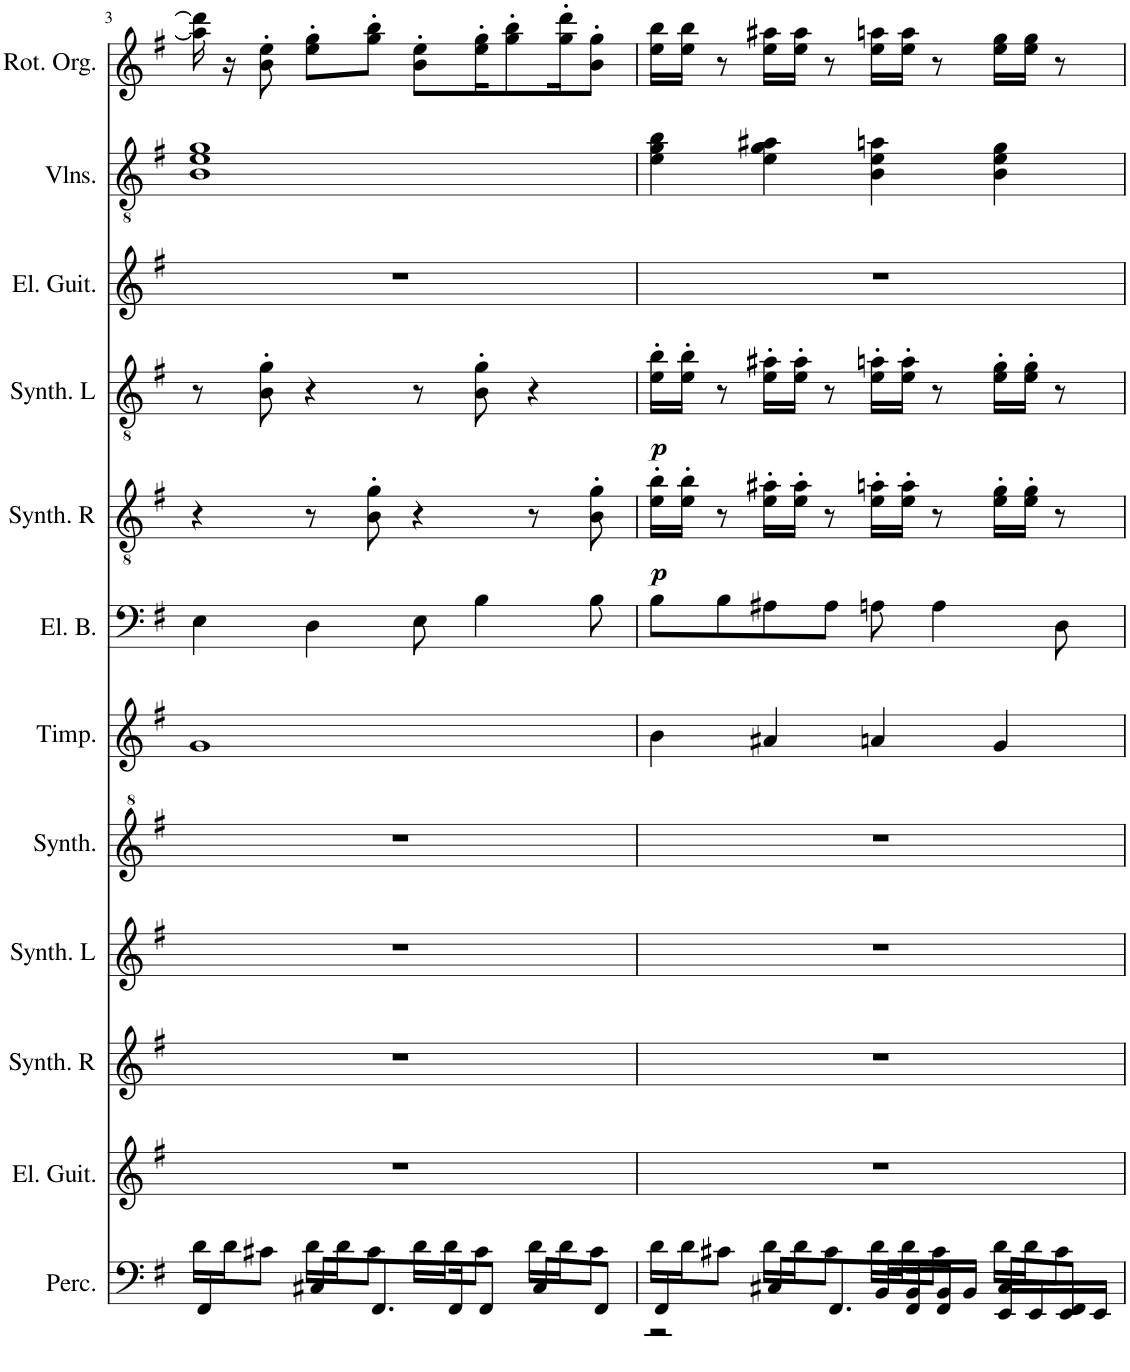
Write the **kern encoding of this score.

**kern	**kern	**kern	**kern	**kern	**kern	**kern	**kern	**dynam	**kern	**dynam	**kern	**kern	**kern
*part12	*part11	*part10	*part9	*part8	*part7	*part6	*part5	*part5	*part4	*part4	*part3	*part2	*part1
*staff12	*staff11	*staff10	*staff9	*staff8	*staff7	*staff6	*staff5	*staff5	*staff4	*staff4	*staff3	*staff2	*staff1
*I"パーカッション	*I"エレキギター	*I"矩形波 R	*I"矩形波 L	*I"正弦波	*I"ティンパニ	*I"エレキベース	*I"矩形波 R	*	*I"矩形波 L	*	*I"エレキギター	*I"ヴァイオリン	*I"ロータリーオルガン
!!LO:PB:g=z
*clefF4	*clefG2	*clefG2	*clefG2	*clefG^2	*clefG2	*clefF4	*clefGv2	*	*clefGv2	*	*clefG2	*clefGv2	*clefG2
*k[f#]	*k[f#]	*k[f#]	*k[f#]	*k[f#]	*k[f#]	*k[f#]	*k[f#]	*	*k[f#]	*	*k[f#]	*k[f#]	*k[f#]
*M4/4	*M4/4	*M4/4	*M4/4	*M4/4	*M4/4	*M4/4	*M4/4	*	*M4/4	*	*M4/4	*M4/4	*M4/4
=3	=3	=3	=3	=3	=3	=3	=3	=3	=3	=3	=3	=3	=3
*^	*	*	*	*	*	*	*	*	*	*	*	*	*
4FF#/	16d\LL	1r	1r	1r	1r	1g	4E\	4r	.	8r	.	1r	1B 1e 1g	16aa\] 16ddd\]
.	16d\J	.	.	.	.	.	.	.	.	.	.	.	.	16r
.	8c#X\J	.	.	.	.	.	.	.	.	8B\' 8g\'	.	.	.	8b\' 8ee\'
8C#X/L	16d\LL	.	.	.	.	.	4D\	8r	.	4r	.	.	.	8ee\' 8gg\'L
.	16d\J	.	.	.	.	.	.	.	.	.	.	.	.	.
8.FF#/	8c#\J	.	.	.	.	.	.	8B\' 8g\'	.	.	.	.	.	8gg\' 8bb\'J
.	16d\LL	.	.	.	.	.	8E\	4r	.	8r	.	.	.	8b\' 8ee\'L
16FF#/K	16d\J	.	.	.	.	.	.	.	.	.	.	.	.	.
8FF#/J	8c#\J	.	.	.	.	.	4B\	.	.	8B\' 8g\'	.	.	.	16ee\' 16gg\'K
.	.	.	.	.	.	.	.	.	.	.	.	.	.	8gg\' 8bb\'
8C#/L	16d\LL	.	.	.	.	.	.	8r	.	4r	.	.	.	.
.	16d\J	.	.	.	.	.	.	.	.	.	.	.	.	16gg\' 16ddd\'K
8FF#/J	8c#\J	.	.	.	.	.	8B\	8B\' 8g\'	.	.	.	.	.	8b\' 8gg\'J
=4	=4	=4	=4	=4	=4	=4	=4	=4	=4	=4	=4	=4	=4	=4
*	*^	*	*	*	*	*	*	*	*	*	*	*	*	*
!	!	!	!	!	!	!	!	!	!	!LO:DY:b	!	!LO:DY:b	!	!	!
4FF#/	16d\LL	2r	1r	1r	1r	1r	4b\	8B\L	16e\' 16b\'LL	p	16e\' 16b\'LL	p	1r	4e\ 4g\ 4b\	16ee\ 16bb\LL
.	16d\J	.	.	.	.	.	.	.	16e\' 16b\'JJ	.	16e\' 16b\'JJ	.	.	.	16ee\ 16bb\JJ
.	8c#X\J	.	.	.	.	.	.	8B\	8r	.	8r	.	.	.	8r
8C#X/L	16d\LL	.	.	.	.	.	4a#X/	8A#X\	16e\' 16a#X\'LL	.	16e\' 16a#X\'LL	.	.	4e\ 4g\ 4a#X\	16ee\ 16aa#X\LL
.	16d\J	.	.	.	.	.	.	.	16e\' 16a#\'JJ	.	16e\' 16a#\'JJ	.	.	.	16ee\ 16aa#\JJ
8.FF#/	8c#\J	.	.	.	.	.	.	8A#\J	8r	.	8r	.	.	.	8r
.	16d\LL	16BB/LL	.	.	.	.	4an/	8An\	16e\' 16an\'LL	.	16e\' 16an\'LL	.	.	4B\ 4e\ 4an\	16ee\ 16aan\LL
16FF#/K	16d\J	16BB/	.	.	.	.	.	.	16e\' 16a\'JJ	.	16e\' 16a\'JJ	.	.	.	16ee\ 16aa\JJ
8FF#/J	8c#\J	16BB/	.	.	.	.	.	4A\	8r	.	8r	.	.	.	8r
.	.	16BB/JJ	.	.	.	.	.	.	.	.	.	.	.	.	.
8C#/L	16d\LL	16EE/LL	.	.	.	.	4g/	.	16e\' 16g\'LL	.	16e\' 16g\'LL	.	.	4B\ 4e\ 4g\	16ee\ 16gg\LL
.	16d\J	16EE/	.	.	.	.	.	.	16e\' 16g\'JJ	.	16e\' 16g\'JJ	.	.	.	16ee\ 16gg\JJ
8FF#/J	8c#\J	16EE/	.	.	.	.	.	8D\	8r	.	8r	.	.	.	8r
.	.	16EE/JJ	.	.	.	.	.	.	.	.	.	.	.	.	.
*v	*v	*v	*	*	*	*	*	*	*	*	*	*	*	*	*
=	=	=	=	=	=	=	=	=	=	=	=	=	=
*-	*-	*-	*-	*-	*-	*-	*-	*-	*-	*-	*-	*-	*-
